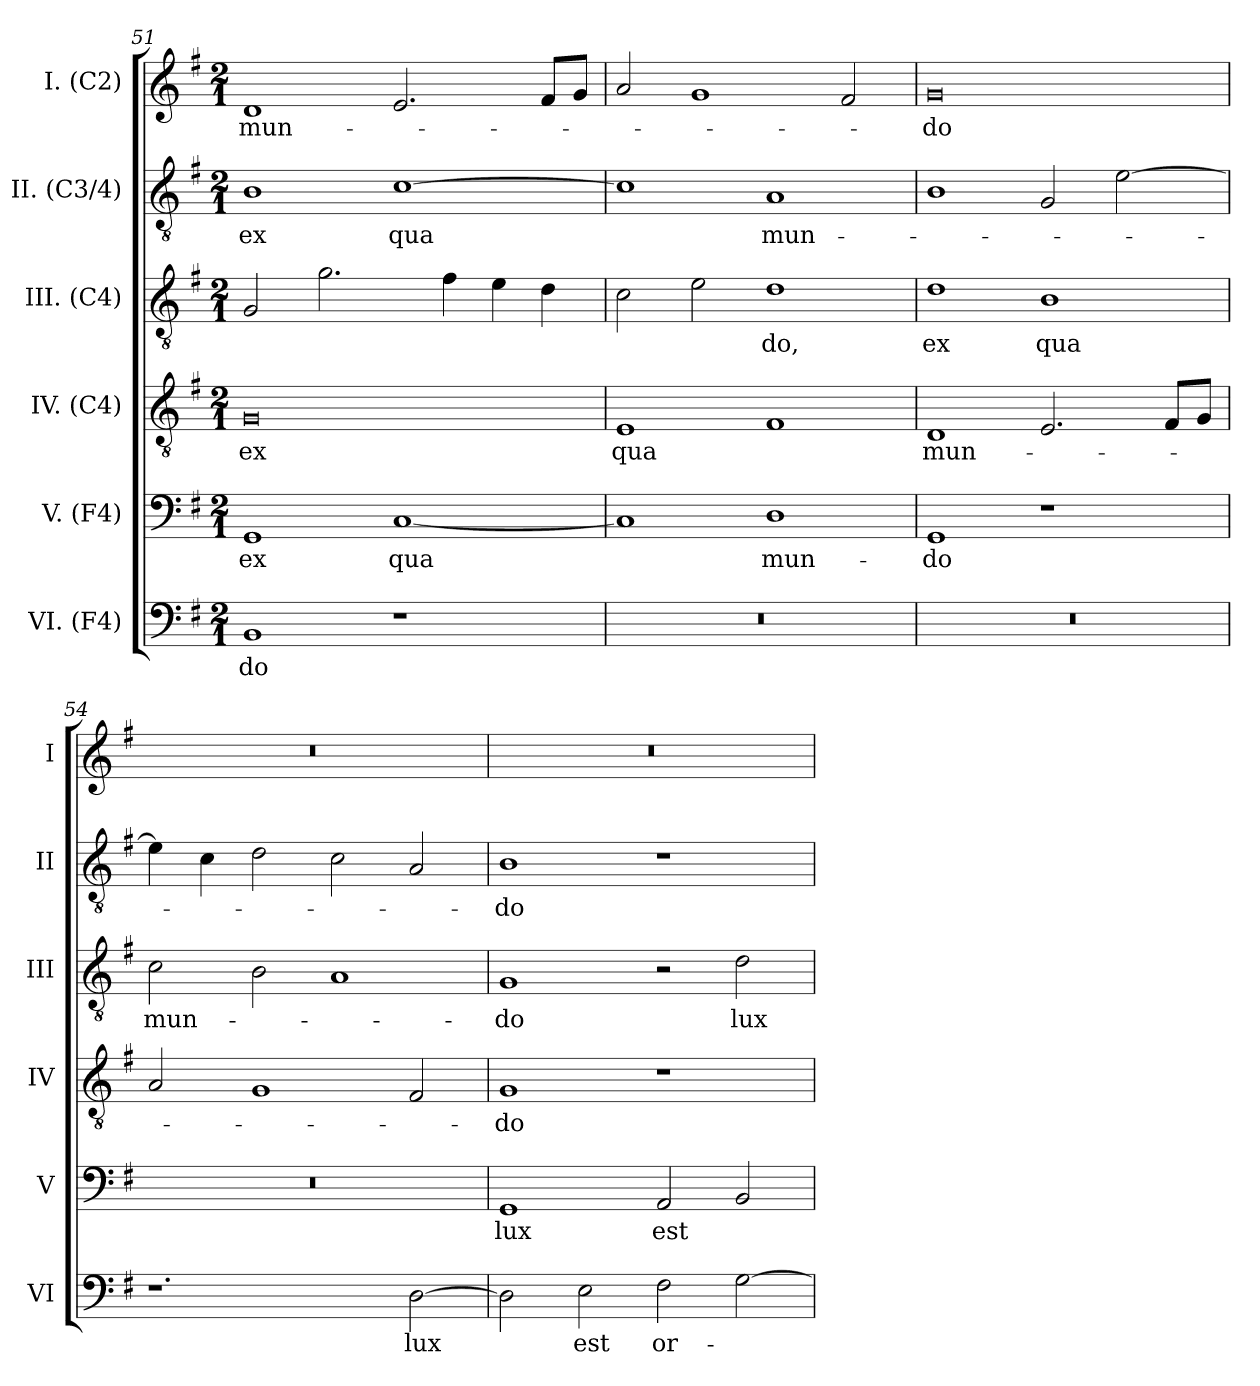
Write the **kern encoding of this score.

**kern	**text	**kern	**text	**kern	**text	**kern	**text	**kern	**text	**kern	**text
*part6	*part6	*part5	*part5	*part4	*part4	*part3	*part3	*part2	*part2	*part1	*part1
*staff6	*staff6	*staff5	*staff5	*staff4	*staff4	*staff3	*staff3	*staff2	*staff2	*staff1	*staff1
*I"VI. (F4)	*	*I"V. (F4)	*	*I"IV. (C4)	*	*I"III. (C4)	*	*I"II. (C3/4)	*	*I"I. (C2)	*
*I'VI	*	*I'V	*	*I'IV	*	*I'III	*	*I'II	*	*I'I	*
*clefF4	*	*clefF4	*	*clefGv2	*	*clefGv2	*	*clefGv2	*	*clefG2	*
*	*	*	*	*ITrd7c12	*	*	*	*	*	*	*
*k[f#]	*	*k[f#]	*	*k[f#]	*	*k[f#]	*	*k[f#]	*	*k[f#]	*
*G:	*	*G:	*	*G:	*	*G:	*	*G:	*	*G:	*
*M2/1	*	*M2/1	*	*M2/1	*	*M2/1	*	*M2/1	*	*M2/1	*
=51	=51	=51	=51	=51	=51	=51	=51	=51	=51	=51	=51
!	!LO:LY:b:color=#000000	!	!	!	!	!	!	!	!	!	!
!	!	!	!LO:LY:b:color=#000000	!	!	!	!	!	!	!	!
!	!	!	!	!	!LO:LY:b:color=#000000	!	!	!	!	!	!
!	!	!	!	!	!	!	!	!	!LO:LY:b:color=#000000	!	!
!	!	!	!	!	!	!	!	!	!	!	!LO:LY:b:color=#000000
1BBi	-do	1GGi	ex	0GGi	ex	2Gi/	.	1Bi	ex	1di	mun-
.	.	.	.	.	.	2.gi\	.	.	.	.	.
!	!	!	!LO:LY:b:color=#000000	!	!	!	!	!	!	!	!
!	!	!	!	!	!	!	!	!	!LO:LY:b:color=#000000	!	!
1r	.	[1Ci	qua	.	.	.	.	[1ci	qua	2.ei/	.
.	.	.	.	.	.	4f#i\	.	.	.	.	.
.	.	.	.	.	.	4ei\	.	.	.	.	.
.	.	.	.	.	.	4di\	.	.	.	8f#i/L	.
.	.	.	.	.	.	.	.	.	.	8gi/J	.
=52	=52	=52	=52	=52	=52	=52	=52	=52	=52	=52	=52
!LO:N:vis=1	!	!	!	!	!	!	!	!	!	!	!
!	!	!	!	!	!LO:LY:b:color=#000000	!	!	!	!	!	!
0r	.	1Ci]	.	1EEi	qua	2ci\	.	1ci]	.	2ai/	.
.	.	.	.	.	.	2ei\	.	.	.	1gi	.
!	!	!	!LO:LY:b:color=#000000	!	!	!	!	!	!	!	!
!	!	!	!	!	!	!	!LO:LY:b:color=#000000	!	!	!	!
!	!	!	!	!	!	!	!	!	!LO:LY:b:color=#000000	!	!
.	.	1Di	mun-	1FF#i	.	1di	-do,	1Ai	mun-	.	.
.	.	.	.	.	.	.	.	.	.	2f#i/	.
!!LO:LB:g=z
=53	=53	=53	=53	=53	=53	=53	=53	=53	=53	=53	=53
!LO:N:vis=1	!	!	!	!	!	!	!	!	!	!	!
!	!	!	!LO:LY:b:color=#000000	!	!	!	!	!	!	!	!
!	!	!	!	!	!LO:LY:b:color=#000000	!	!	!	!	!	!
!	!	!	!	!	!	!	!LO:LY:b:color=#000000	!	!	!	!
!	!	!	!	!	!	!	!	!	!	!	!LO:LY:b:color=#000000
0r	.	1GGi	-do	1DDi	mun-	1di	ex	1Bi	.	0gi	-do
!	!	!	!	!	!	!	!LO:LY:b:color=#000000	!	!	!	!
.	.	1r	.	2.EEi/	.	1Bi	qua	2Gi/	.	.	.
.	.	.	.	.	.	.	.	[2ei\	.	.	.
.	.	.	.	8FF#i/L	.	.	.	.	.	.	.
.	.	.	.	8GGi/J	.	.	.	.	.	.	.
=54	=54	=54	=54	=54	=54	=54	=54	=54	=54	=54	=54
!	!	!LO:N:vis=1	!	!	!	!	!	!	!	!	!
!	!	!	!	!	!	!	!LO:LY:b:color=#000000	!	!	!LO:N:vis=1	!
1.r	.	0r	.	2AAi/	.	2ci\	mun-	4ei\]	.	0r	.
.	.	.	.	.	.	.	.	4ci\	.	.	.
.	.	.	.	1GGi	.	2Bi\	.	2di\	.	.	.
.	.	.	.	.	.	1Ai	.	2ci\	.	.	.
!	!LO:LY:b:color=#000000	!	!	!	!	!	!	!	!	!	!
[2Di\	lux	.	.	2FF#i/	.	.	.	2Ai/	.	.	.
=55	=55	=55	=55	=55	=55	=55	=55	=55	=55	=55	=55
!	!	!	!LO:LY:b:color=#000000	!	!	!	!	!	!	!	!
!	!	!	!	!	!LO:LY:b:color=#000000	!	!	!	!	!	!
!	!	!	!	!	!	!	!LO:LY:b:color=#000000	!	!	!	!
!	!	!	!	!	!	!	!	!	!LO:LY:b:color=#000000	!LO:N:vis=1	!
2Di\]	.	1GGi	lux	1GGi	-do	1Gi	-do	1Bi	-do	0r	.
!	!LO:LY:b:color=#000000	!	!	!	!	!	!	!	!	!	!
2Ei\	est	.	.	.	.	.	.	.	.	.	.
!	!LO:LY:b:color=#000000	!	!	!	!	!	!	!	!	!	!
!	!	!	!LO:LY:b:color=#000000	!	!	!	!	!	!	!	!
2F#i\	or-	2AAi/	est	1r	.	2r	.	1r	.	.	.
!	!	!	!	!	!	!	!LO:LY:b:color=#000000	!	!	!	!
[2Gi\	.	2BBi/	.	.	.	2di\	lux	.	.	.	.
=	=	=	=	=	=	=	=	=	=	=	=
*-	*-	*-	*-	*-	*-	*-	*-	*-	*-	*-	*-
